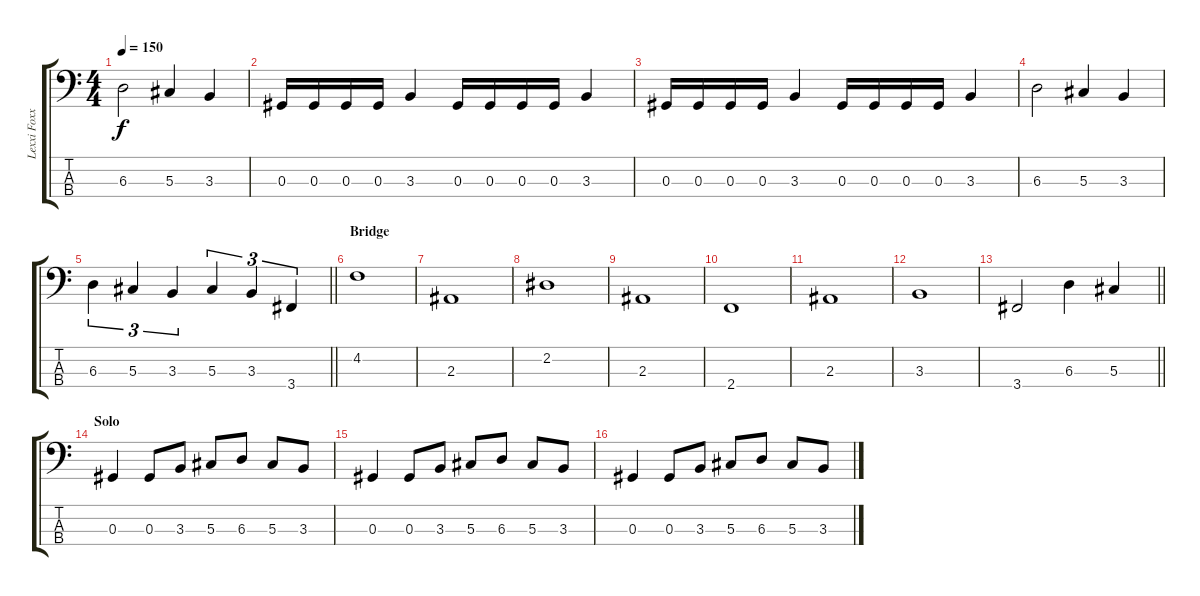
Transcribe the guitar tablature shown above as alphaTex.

\track ("Lexxi Foxxx" "Lexxi Foxx") {instrument electricbasspick}
\staff {score tabs}
\tuning (Gb2 Db2 Ab1 Eb1) {hide}
\ts (4 4)
\tempo 150
\clef f4
\ks c
6.3.2{dy f} 5.3.4 3.3.4 |
0.3.16 0.3.16 0.3.16 0.3.16 3.3.4 0.3.16 0.3.16 0.3.16 0.3.16 3.3.4 |
0.3.16 0.3.16 0.3.16 0.3.16 3.3.4 0.3.16 0.3.16 0.3.16 0.3.16 3.3.4 |
6.3.2 5.3.4 3.3.4 |
\barLineRight lightlight
6.3.4{tu (3 2)} 5.3.4{tu (3 2)} 3.3.4{tu (3 2)} 5.3.4{tu (3 2)} 3.3.4{tu (3 2)} 3.4.4{tu (3 2)} |
\section ("" "Bridge")
4.2.1 |
2.3.1 |
2.2.1 |
2.3.1 |
2.4.1 |
2.3.1 |
3.3.1 |
\barLineRight lightlight
3.4.2 6.3.4 5.3.4 |
\section ("" "Solo")
0.3.4 0.3.8 3.3.8 5.3.8 6.3.8 5.3.8 3.3.8 |
0.3.4 0.3.8 3.3.8 5.3.8 6.3.8 5.3.8 3.3.8 |
0.3.4 0.3.8 3.3.8 5.3.8 6.3.8 5.3.8 3.3.8
